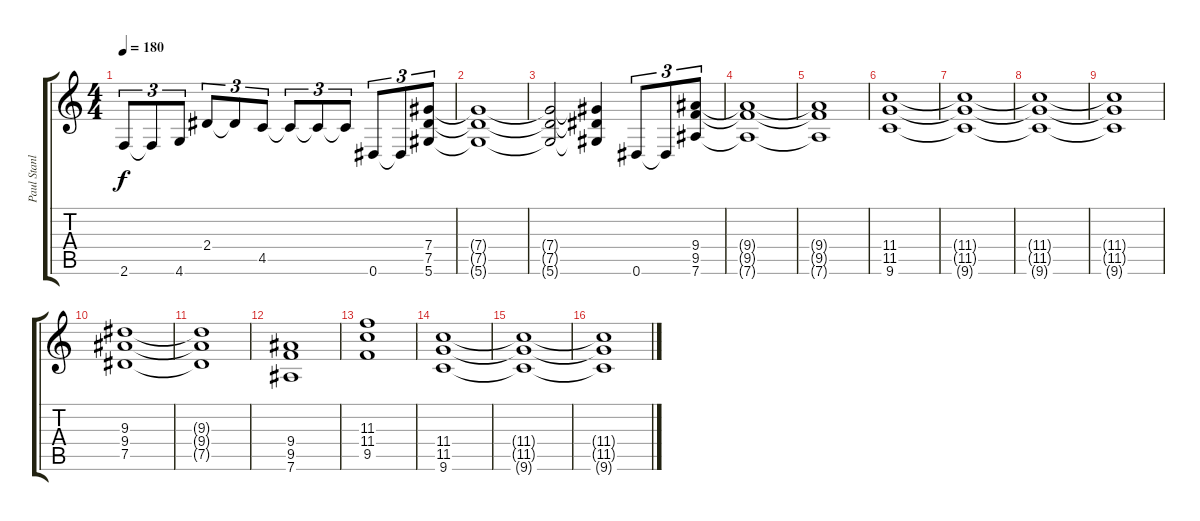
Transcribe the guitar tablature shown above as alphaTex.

\track ("Paul Stanley" "Paul Stanl") {instrument distortionguitar}
\staff {score tabs}
\tuning (Eb4 Bb3 Gb3 Db3 Ab2 Eb2) {hide}
\ts (4 4)
\tempo 180
\clef g2
\ks c
2.6.8{tu (3 2) dy f} 2.6{t}.8{tu (3 2)} 4.6.8{tu (3 2)} 2.4.8{tu (3 2)} 2.4{t}.8{tu (3 2)} 4.5.8{tu (3 2)} 4.5{t}.8{tu (3 2)} 4.5{t}.8{tu (3 2)} 4.5{t}.8{tu (3 2)} 0.6.8{tu (3 2)} 0.6{t}.8{tu (3 2)} (7.4 7.5 5.6).8{tu (3 2)} |
(7.4{t} 7.5{t} 5.6{t}).1 |
(7.4{t} 7.5{t} 5.6{t}).2 (7.4{t} 7.5{t} 5.6{t}).4 0.6.8{tu (3 2)} 0.6{t}.8{tu (3 2)} (9.4 9.5 7.6).8{tu (3 2)} |
(9.4{t} 9.5{t} 7.6{t}).1 |
(9.4{t} 9.5{t} 7.6{t}).1 |
(11.4 11.5 9.6).1 |
(11.4{t} 11.5{t} 9.6{t}).1 |
(11.4{t} 11.5{t} 9.6{t}).1 |
(11.4{t} 11.5{t} 9.6{t}).1 |
(9.3 9.4 7.5).1 |
(9.3{t} 9.4{t} 7.5{t}).1 |
(9.4 9.5 7.6).1 |
(11.3 11.4 9.5).1 |
(11.4 11.5 9.6).1 |
(11.4{t} 11.5{t} 9.6{t}).1 |
(11.4{t} 11.5{t} 9.6{t}).1
